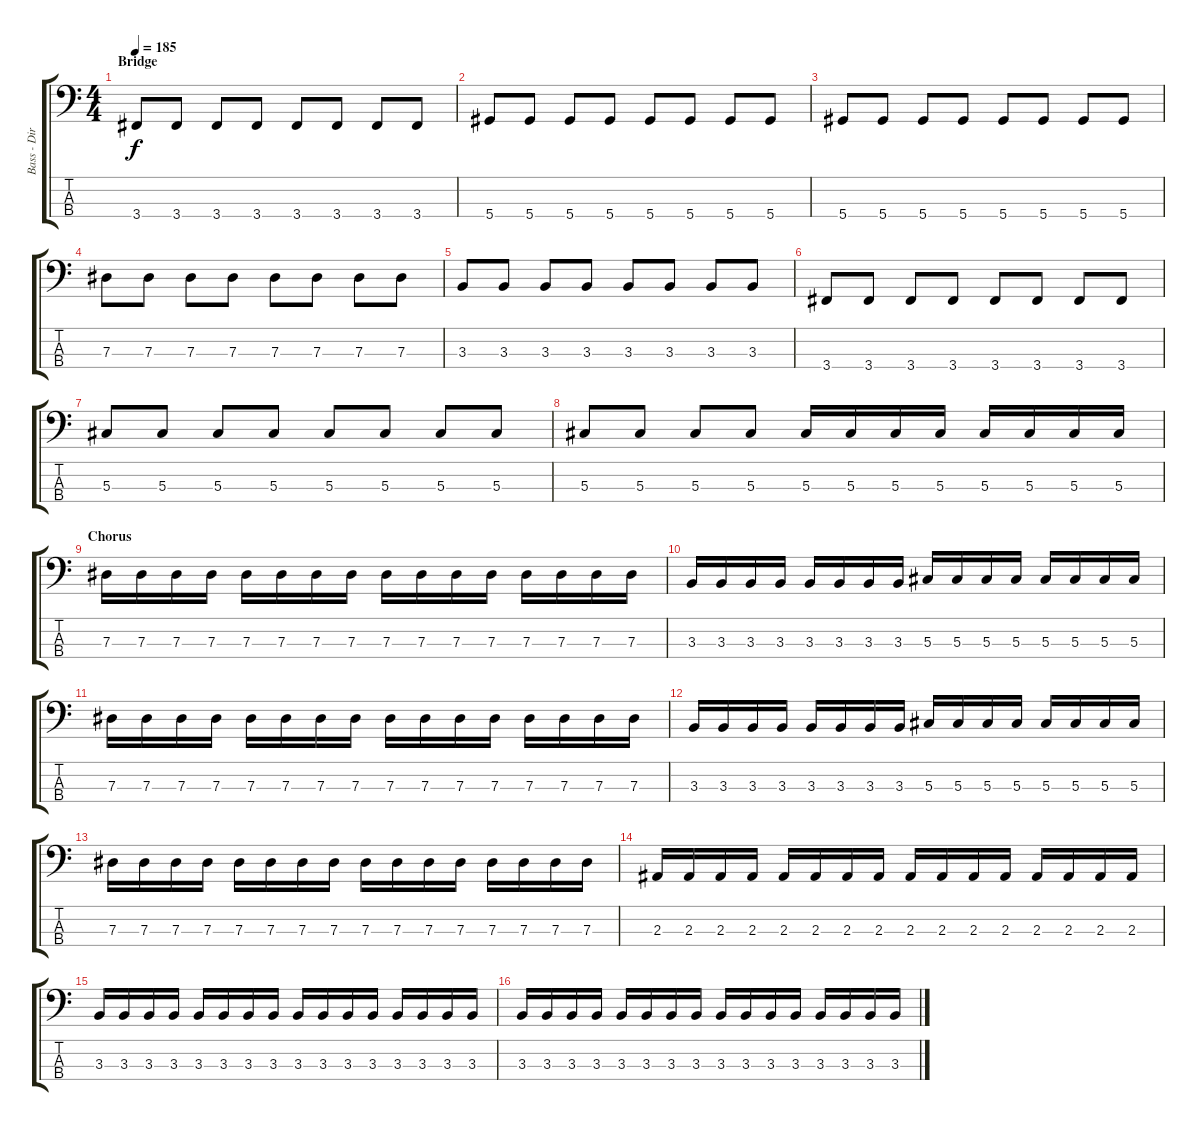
\track ("Bass - Dirk Schlächter" "Bass - Dir") {instrument electricbassfinger}
\staff {score tabs}
\tuning (Gb2 Db2 Ab1 Eb1) {hide}
\ts (4 4)
\section ("" "Bridge")
\tempo 185
\clef f4
\ks c
3.4.8{dy f} 3.4.8 3.4.8 3.4.8 3.4.8 3.4.8 3.4.8 3.4.8 |
5.4.8 5.4.8 5.4.8 5.4.8 5.4.8 5.4.8 5.4.8 5.4.8 |
5.4.8 5.4.8 5.4.8 5.4.8 5.4.8 5.4.8 5.4.8 5.4.8 |
7.3.8 7.3.8 7.3.8 7.3.8 7.3.8 7.3.8 7.3.8 7.3.8 |
3.3.8 3.3.8 3.3.8 3.3.8 3.3.8 3.3.8 3.3.8 3.3.8 |
3.4.8 3.4.8 3.4.8 3.4.8 3.4.8 3.4.8 3.4.8 3.4.8 |
5.3.8 5.3.8 5.3.8 5.3.8 5.3.8 5.3.8 5.3.8 5.3.8 |
5.3.8 5.3.8 5.3.8 5.3.8 5.3.16 5.3.16 5.3.16 5.3.16 5.3.16 5.3.16 5.3.16 5.3.16 |
\section ("" "Chorus")
7.3.16 7.3.16 7.3.16 7.3.16 7.3.16 7.3.16 7.3.16 7.3.16 7.3.16 7.3.16 7.3.16 7.3.16 7.3.16 7.3.16 7.3.16 7.3.16 |
3.3.16 3.3.16 3.3.16 3.3.16 3.3.16 3.3.16 3.3.16 3.3.16 5.3.16 5.3.16 5.3.16 5.3.16 5.3.16 5.3.16 5.3.16 5.3.16 |
7.3.16 7.3.16 7.3.16 7.3.16 7.3.16 7.3.16 7.3.16 7.3.16 7.3.16 7.3.16 7.3.16 7.3.16 7.3.16 7.3.16 7.3.16 7.3.16 |
3.3.16 3.3.16 3.3.16 3.3.16 3.3.16 3.3.16 3.3.16 3.3.16 5.3.16 5.3.16 5.3.16 5.3.16 5.3.16 5.3.16 5.3.16 5.3.16 |
7.3.16 7.3.16 7.3.16 7.3.16 7.3.16 7.3.16 7.3.16 7.3.16 7.3.16 7.3.16 7.3.16 7.3.16 7.3.16 7.3.16 7.3.16 7.3.16 |
2.3.16 2.3.16 2.3.16 2.3.16 2.3.16 2.3.16 2.3.16 2.3.16 2.3.16 2.3.16 2.3.16 2.3.16 2.3.16 2.3.16 2.3.16 2.3.16 |
3.3.16 3.3.16 3.3.16 3.3.16 3.3.16 3.3.16 3.3.16 3.3.16 3.3.16 3.3.16 3.3.16 3.3.16 3.3.16 3.3.16 3.3.16 3.3.16 |
3.3.16 3.3.16 3.3.16 3.3.16 3.3.16 3.3.16 3.3.16 3.3.16 3.3.16 3.3.16 3.3.16 3.3.16 3.3.16 3.3.16 3.3.16 3.3.16
